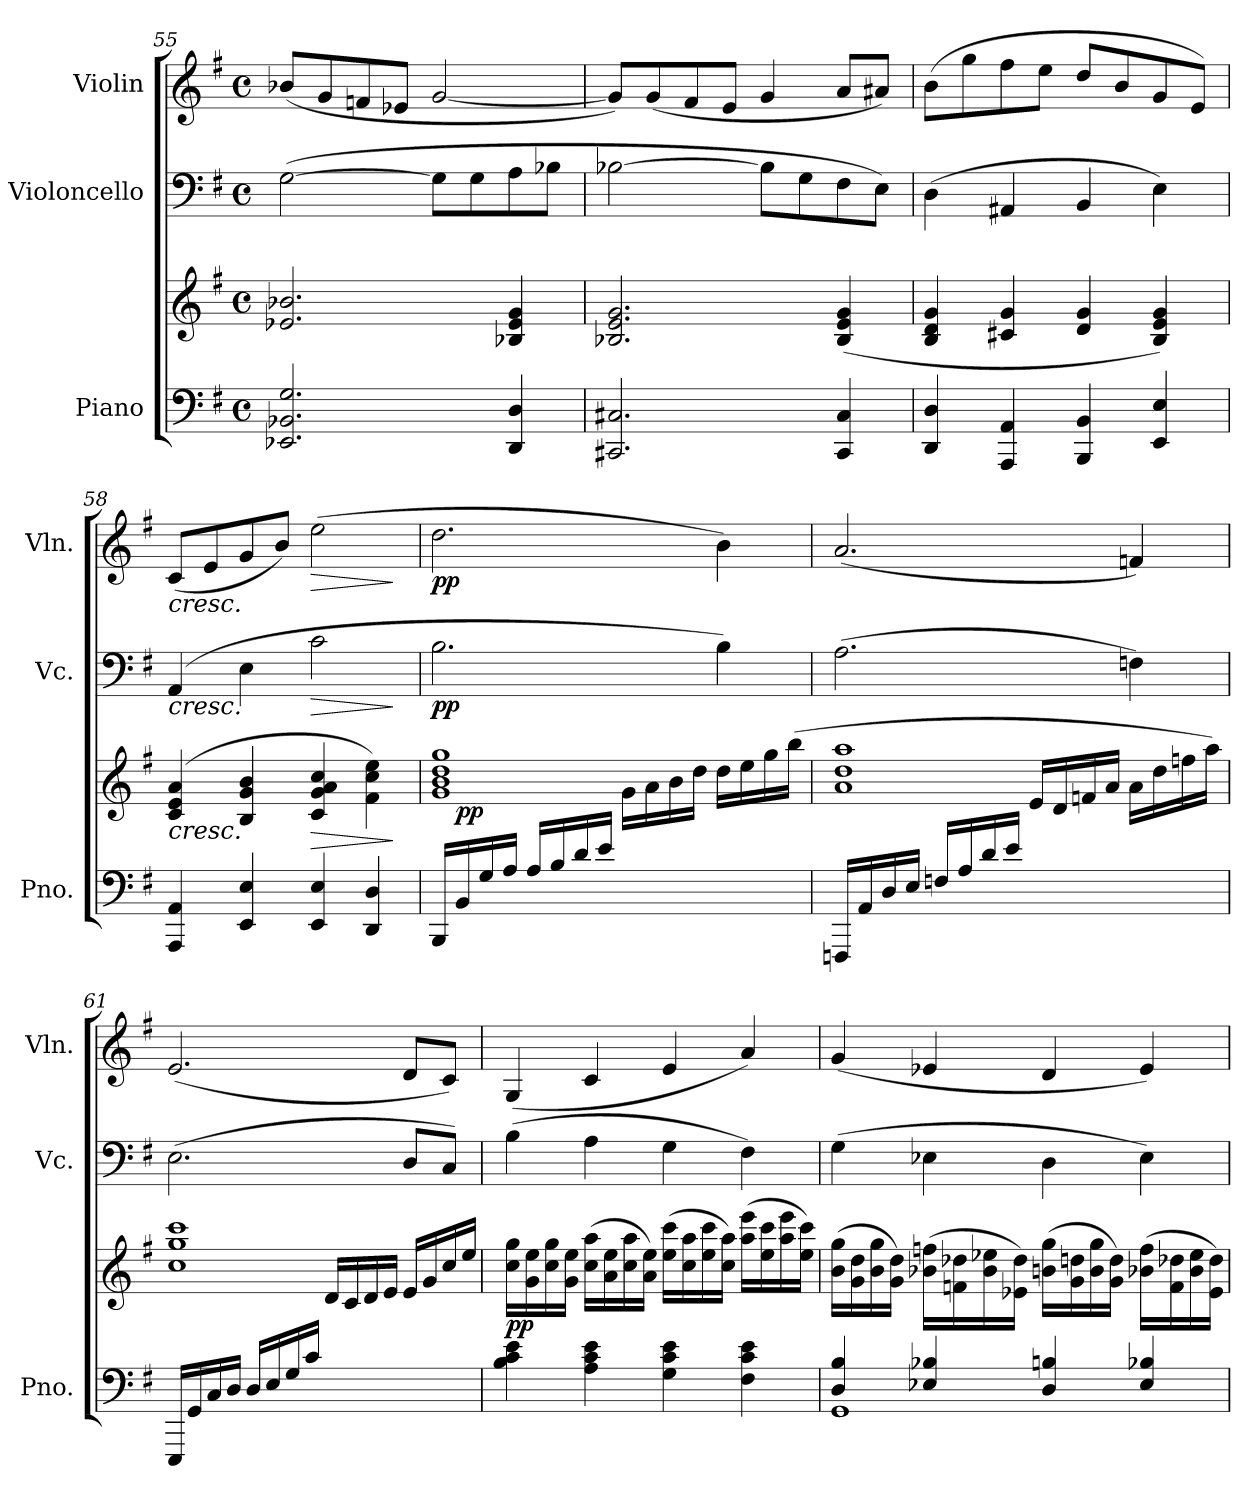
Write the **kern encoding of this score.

**kern	**kern	**dynam	**kern	**dynam	**kern	**dynam
*part3	*part3	*part3	*part2	*part2	*part1	*part1
*staff4	*staff3	*staff3/4	*staff2	*staff2	*staff1	*staff1
*I"Piano	*	*	*I"Violoncello	*	*I"Violin	*
*I'Pno.	*	*	*I'Vc.	*	*I'Vln.	*
*clefF4	*clefG2	*	*clefF4	*	*clefG2	*
*k[f#]	*k[f#]	*	*k[f#]	*	*k[f#]	*
*M4/4	*M4/4	*	*M4/4	*	*M4/4	*
*met(c)	*met(c)	*	*met(c)	*	*met(c)	*
=55	=55	=55	=55	=55	=55	=55
2.EE-X/ 2.BB-X/ 2.G/	2.e-X/ 2.b-X/	.	(>[2G\	.	(<8b-X/L	.
.	.	.	.	.	8g/	.
.	.	.	.	.	8fn/	.
.	.	.	.	.	8e-X/J	.
.	.	.	8G\L]	.	[2g/	.
.	.	.	8G\	.	.	.
4DD/ 4D/	4B-X/ 4e-/ 4g/	.	8A\	.	.	.
.	.	.	8B-X\J	.	.	.
=56	=56	=56	=56	=56	=56	=56
2.CC#X/ 2.C#X/	2.B-X/ 2.e/ 2.g/	.	[2B-X\	.	8g/L])	.
.	.	.	.	.	(<8g/	.
.	.	.	.	.	8f#/	.
.	.	.	.	.	8e/J	.
.	.	.	8B-\L]	.	4g/	.
.	.	.	8G\	.	.	.
4CC#/ 4C#/	(<4B-/ 4e/ 4g/	.	8F#\	.	8a/L	.
.	.	.	8E\J)	.	8a#X/J)	.
=57	=57	=57	=57	=57	=57	=57
4DD/ 4D/	4B/ 4d/ 4g/	.	(>4D\	.	(>8b\L	.
.	.	.	.	.	8gg\	.
4AAA/ 4AA/	4c#X/ 4g/	.	4AA#X/	.	8ff#\	.
.	.	.	.	.	8ee\J	.
4BBB/ 4BB/	4d/ 4g/	.	4BB/	.	8dd/L	.
.	.	.	.	.	8b/	.
4EE/ 4E/	4B/ 4e/ 4g/)	.	4E\)	.	8g/	.
.	.	.	.	.	8e/J)	.
=58	=58	=58	=58	=58	=58	=58
!	!	!LO:HP:b	!	!LO:HP:b	!	!LO:HP:b
4AAA/ 4AA/	(>4c/ 4e/ 4a/	<	(>4AA/	<	(<8c/L	<
.	.	.	.	.	8e/	.
4EE/ 4E/	4B/ 4g/ 4b/	.	4E\	.	8g/	.
.	.	.	.	.	8b/J)	.
!	!	!LO:HP:b	!	!LO:HP:b	!	!LO:HP:b
4EE/ 4E/	4c/ 4g/ 4a/ 4cc/	>	2c\	>	(>2ee\	>
4DD/ 4D/	4f#\ 4cc\ 4ee\)	.	.	.	.	.
.	.	[ ]	.	[ ]	.	[ ]
=59	=59	=59	=59	=59	=59	=59
*	*^	*	*	*	*	*
!	!	!	!	!	!LO:DY:b	!	!LO:DY:b
*	*	*^	*	*	*	*	*
(>16BBB/LL	1g 1b 1dd 1gg	2ryy	16ryy	.	2.B\	pp	2.dd\	pp
!	!	!	!	!LO:DY:b	!	!	!	!
16BB/	.	.	2...ryy	pp	.	.	.	.
16G/	.	.	.	.	.	.	.	.
16A/JJ	.	.	.	.	.	.	.	.
16A/LL	.	.	.	.	.	.	.	.
16B/	.	.	.	.	.	.	.	.
16d/	.	.	.	.	.	.	.	.
16e/JJ	.	.	.	.	.	.	.	.
2ryy	.	16g\LL	.	.	.	.	.	.
.	.	16a\	.	.	.	.	.	.
.	.	16b\	.	.	.	.	.	.
.	.	16dd\JJ	.	.	.	.	.	.
.	.	16dd\LL	.	.	4B\)	.	4b\)	.
.	.	16ee\	.	.	.	.	.	.
.	.	16gg\	.	.	.	.	.	.
.	.	(16bb\JJ	.	.	.	.	.	.
*	*	*v	*v	*	*	*	*	*
!!LO:LB:g=z
=60	=60	=60	=60	=60	=60	=60	=60
(>16FFFn/LL	1a 1dd 1aa	2ryy	.	(>2.A\	.	(<2.a/	.
16AA/	.	.	.	.	.	.	.
16D/	.	.	.	.	.	.	.
16E/JJ	.	.	.	.	.	.	.
16Fn/LL	.	.	.	.	.	.	.
16A/	.	.	.	.	.	.	.
16d/	.	.	.	.	.	.	.
16e/JJ	.	.	.	.	.	.	.
2ryy	.	16e/LL	.	.	.	.	.
.	.	16d/	.	.	.	.	.
.	.	16fn/	.	.	.	.	.
.	.	16a/JJ	.	.	.	.	.
.	.	16a\LL	.	4Fn\)	.	4fn/)	.
.	.	16dd\	.	.	.	.	.
.	.	16ffn\	.	.	.	.	.
.	.	16aa\JJ)	.	.	.	.	.
=61	=61	=61	=61	=61	=61	=61	=61
(>16EEE/LL	1cc 1gg 1ccc	2ryy	.	(>2.E\	.	(<2.e/	.
16GG/	.	.	.	.	.	.	.
16C/	.	.	.	.	.	.	.
16D/JJ	.	.	.	.	.	.	.
16D/LL	.	.	.	.	.	.	.
16E/	.	.	.	.	.	.	.
16G/	.	.	.	.	.	.	.
16c/JJ	.	.	.	.	.	.	.
2ryy	.	16d/LL	.	.	.	.	.
.	.	16c/	.	.	.	.	.
.	.	16d/	.	.	.	.	.
.	.	16e/JJ	.	.	.	.	.
.	.	16e/LL	.	8D/L	.	8d/L	.
.	.	16g/	.	.	.	.	.
.	.	16cc/	.	8C/J)	.	8c/J)	.
.	.	16ee/JJ)	.	.	.	.	.
=62	=62	=62	=62	=62	=62	=62	=62
!	!	!	!LO:DY:b	!	!	!	!
*	*v	*v	*	*	*	*	*
4B\ 4c\ 4e\	16cc\ 16gg\LL	pp	(>4B\	.	(<4G/	.
.	16g\ 16ee\	.	.	.	.	.
.	16cc\ 16gg\	.	.	.	.	.
.	16g\ 16ee\JJ)	.	.	.	.	.
4A\ 4c\ 4e\	(>16cc\ 16aa\LL	.	4A\	.	4c/	.
.	16a\ 16ee\	.	.	.	.	.
.	16cc\ 16aa\	.	.	.	.	.
.	16a\ 16ee\JJ)	.	.	.	.	.
4G\ 4c\ 4e\	(>16ee\ 16ccc\LL	.	4G\	.	4e/	.
.	16cc\ 16aa\	.	.	.	.	.
.	16ee\ 16ccc\	.	.	.	.	.
.	16cc\ 16aa\JJ)	.	.	.	.	.
4F#\ 4c\ 4e\	(>16aa\ 16eee\LL	.	4F#\)	.	4a/)	.
.	16ee\ 16ccc\	.	.	.	.	.
.	16aa\ 16eee\	.	.	.	.	.
.	16ee\ 16ccc\JJ)	.	.	.	.	.
!!LO:LB:g=z
=63	=63	=63	=63	=63	=63	=63
*^	*	*	*	*	*	*
4D/ 4B/	1GG	(>16b\ 16gg\LL	.	(>4G\	.	(<4g/	.
.	.	16g\ 16dd\	.	.	.	.	.
.	.	16b\ 16gg\	.	.	.	.	.
.	.	16g\ 16dd\JJ)	.	.	.	.	.
4E-X/ 4B-X/	.	(>16b-X\ 16ffn\LL	.	4E-X\	.	4e-X/	.
.	.	16fn\ 16dd-X\	.	.	.	.	.
.	.	16b-\ 16ee-X\	.	.	.	.	.
.	.	16e-X\ 16dd-\JJ)	.	.	.	.	.
4D/ 4Bn/	.	(>16bn\ 16gg\LL	.	4D\	.	4d/	.
.	.	16g\ 16ddn\	.	.	.	.	.
.	.	16b\ 16gg\	.	.	.	.	.
.	.	16g\ 16dd\JJ)	.	.	.	.	.
4E-/ 4B-X/	.	(>16b-X\ 16ff\LL	.	4E-\)	.	4e-/)	.
.	.	16f\ 16dd-X\	.	.	.	.	.
.	.	16b-\ 16ee-\	.	.	.	.	.
.	.	16e-\ 16dd-\JJ)	.	.	.	.	.
*v	*v	*	*	*	*	*	*
=	=	=	=	=	=	=
*-	*-	*-	*-	*-	*-	*-
